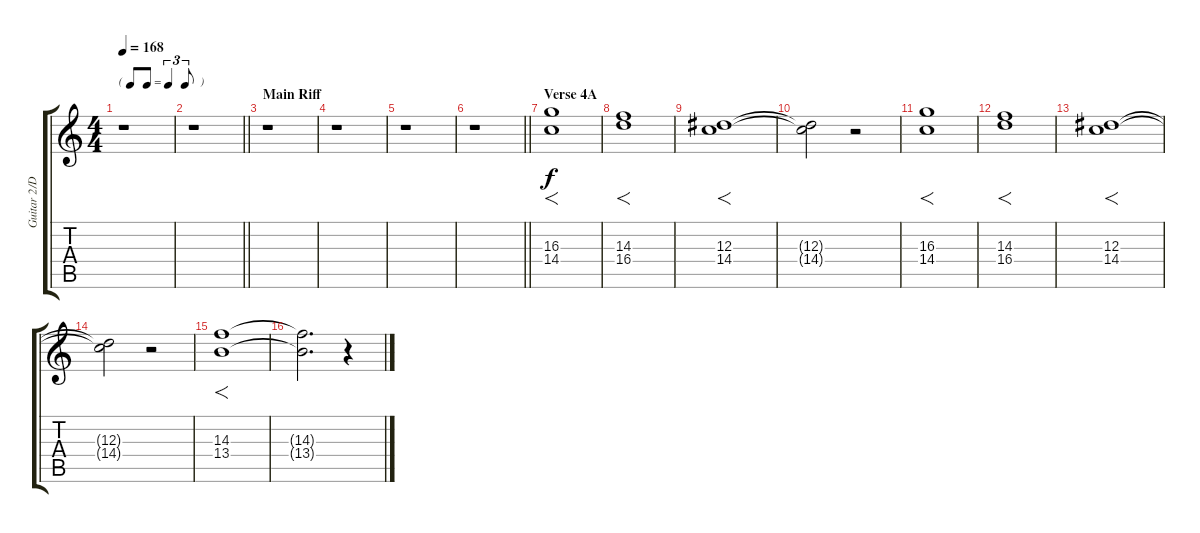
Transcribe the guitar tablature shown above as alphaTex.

\track ("Guitar 2/Drone Vocals/Brass" "Guitar 2/D") {instrument distortionguitar bank 255}
\staff {score tabs}
\tuning (C4 G3 Eb3 Bb2 F2 C2) {hide}
\ts (4 4)
\tf triplet8th
\tempo 168
\clef g2
\ks c
r.1{dy f} |
\barLineRight lightlight
r.1 |
\section ("" "Main Riff")
r.1 |
r.1 |
r.1 |
\barLineRight lightlight
r.1 |
\section ("" "Verse 4A")
(16.3 14.4).1{f} |
(14.3 16.4).1{f} |
(12.3 14.4).1{f} |
(12.3{t} 14.4{t}).2 r.2 |
(16.3 14.4).1{f} |
(14.3 16.4).1{f} |
(12.3 14.4).1{f} |
(12.3{t} 14.4{t}).2 r.2 |
(14.3 13.4).1{f} |
(14.3{t} 13.4{t}).2{d} r.4
